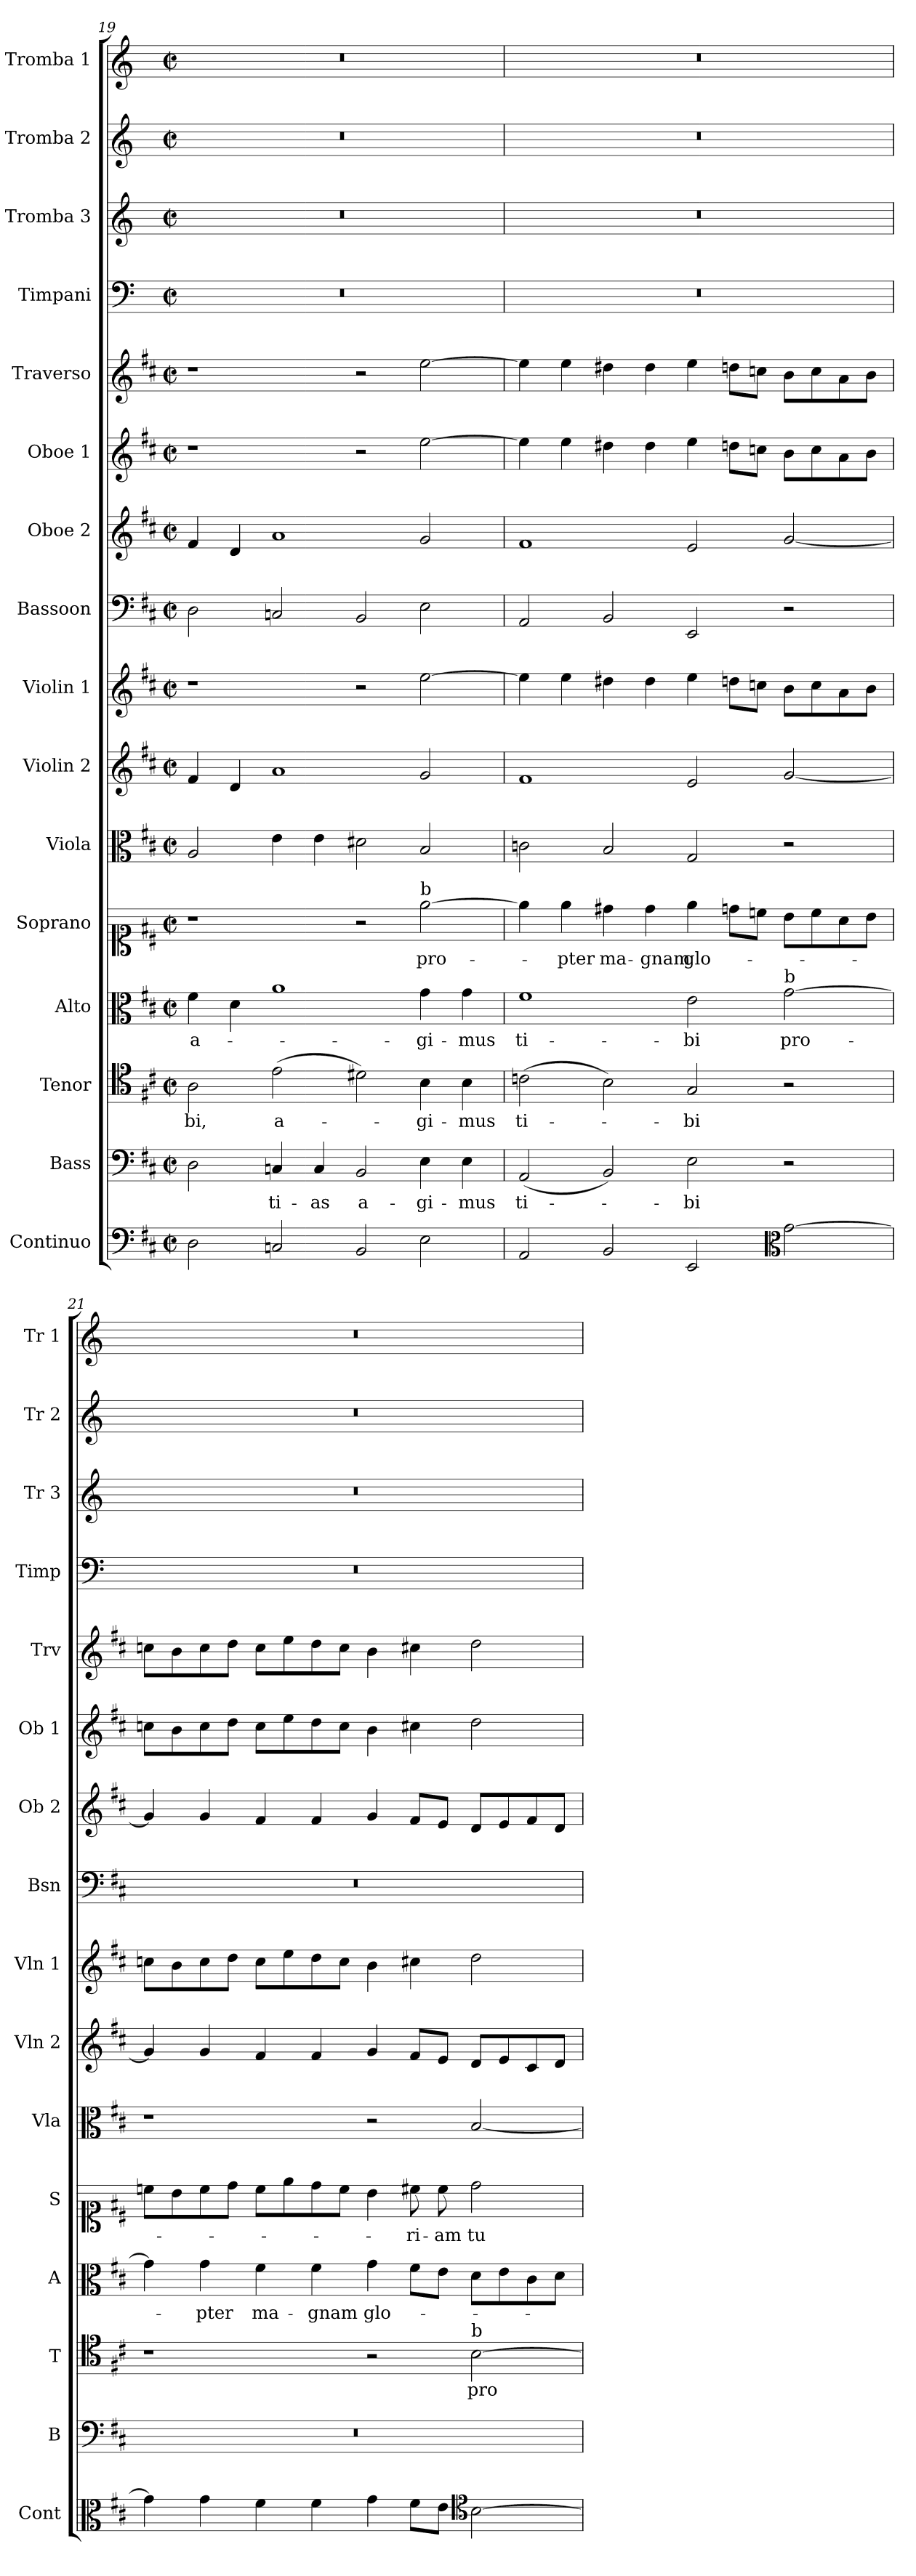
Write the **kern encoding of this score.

**kern	**kern	**text	**kern	**text	**kern	**text	**kern	**text	**kern	**kern	**kern	**kern	**kern	**kern	**kern	**kern	**kern	**kern	**kern
*part16	*part15	*part15	*part14	*part14	*part13	*part13	*part12	*part12	*part11	*part10	*part9	*part8	*part7	*part6	*part5	*part4	*part3	*part2	*part1
*staff16	*staff15	*staff15	*staff14	*staff14	*staff13	*staff13	*staff12	*staff12	*staff11	*staff10	*staff9	*staff8	*staff7	*staff6	*staff5	*staff4	*staff3	*staff2	*staff1
*I"Continuo	*I"Bass	*	*I"Tenor	*	*I"Alto	*	*I"Soprano	*	*I"Viola	*I"Violin 2	*I"Violin 1	*I"Bassoon	*I"Oboe 2	*I"Oboe 1	*I"Traverso	*I"Timpani	*I"Tromba 3	*I"Tromba 2	*I"Tromba 1
*I'Cont	*I'B	*	*I'T	*	*I'A	*	*I'S	*	*I'Vla	*I'Vln 2	*I'Vln 1	*I'Bsn	*I'Ob 2	*I'Ob 1	*I'Trv	*I'Timp	*I'Tr 3	*I'Tr 2	*I'Tr 1
*clefF4	*clefF4	*	*clefC4	*	*clefC3	*	*clefC1	*	*clefC3	*clefG2	*clefG2	*clefF4	*clefG2	*clefG2	*clefG2	*clefF4	*clefG2	*clefG2	*clefG2
*	*	*	*	*	*	*	*	*	*	*	*	*	*	*	*	*ITrd-1c-2	*ITrd-1c-2	*ITrd-1c-2	*ITrd-1c-2
*k[f#c#]	*k[f#c#]	*	*k[f#c#]	*	*k[f#c#]	*	*k[f#c#]	*	*k[f#c#]	*k[f#c#]	*k[f#c#]	*k[f#c#]	*k[f#c#]	*k[f#c#]	*k[f#c#]	*k[f#c#]	*k[f#c#]	*k[f#c#]	*k[f#c#]
*M4/2	*M4/2	*	*M4/2	*	*M4/2	*	*M4/2	*	*M4/2	*M4/2	*M4/2	*M4/2	*M4/2	*M4/2	*M4/2	*M4/2	*M4/2	*M4/2	*M4/2
*met(c|)	*met(c|)	*	*met(c|)	*	*met(c|)	*	*met(c|)	*	*met(c|)	*met(c|)	*met(c|)	*met(c|)	*met(c|)	*met(c|)	*met(c|)	*met(c|)	*met(c|)	*met(c|)	*met(c|)
=19	=19	=19	=19	=19	=19	=19	=19	=19	=19	=19	=19	=19	=19	=19	=19	=19	=19	=19	=19
!	!	!	!	!LO:LY:b	!	!LO:LY:b	!	!	!	!	!	!	!	!	!	!	!	!	!
2D\	2D\	.	2A\	-bi,	4f#\	a-	1r	.	2A/	4f#/	1r	2D\	4f#/	1r	1r	0r	0r	0r	0r
.	.	.	.	.	4d\	.	.	.	.	4d/	.	.	4d/	.	.	.	.	.	.
!	!	!LO:LY:b	!	!LO:LY:b	!	!	!	!	!	!	!	!	!	!	!	!	!	!	!
2Cn/	4Cn/	-ti-	(2e\	a-	1a	.	.	.	4e\	1a	.	2Cn/	1a	.	.	.	.	.	.
!	!	!LO:LY:b	!	!	!	!	!	!	!	!	!	!	!	!	!	!	!	!	!
.	4C/	-as	.	.	.	.	.	.	4e\	.	.	.	.	.	.	.	.	.	.
!	!	!LO:LY:b	!	!	!	!	!	!	!	!	!	!	!	!	!	!	!	!	!
2BB/	2BB/	a-	2d#X\)	.	.	.	2r	.	2d#X\	.	2r	2BB/	.	2r	2r	.	.	.	.
!	!	!	!	!	!	!	!LO:TX:a:t=b	!	!	!	!	!	!	!	!	!	!	!	!
!	!	!LO:LY:b	!	!LO:LY:b	!	!LO:LY:b	!	!LO:LY:b	!	!	!	!	!	!	!	!	!	!	!
2E\	4E\	-gi-	4B\	-gi-	4g\	-gi-	[2ee\	pro-	2B/	2g/	[2ee\	2E\	2g/	[2ee\	[2ee\	.	.	.	.
!	!	!LO:LY:b	!	!LO:LY:b	!	!LO:LY:b	!	!	!	!	!	!	!	!	!	!	!	!	!
.	4E\	-mus	4B\	-mus	4g\	-mus	.	.	.	.	.	.	.	.	.	.	.	.	.
=20	=20	=20	=20	=20	=20	=20	=20	=20	=20	=20	=20	=20	=20	=20	=20	=20	=20	=20	=20
!	!	!LO:LY:b	!	!LO:LY:b	!	!LO:LY:b	!	!	!	!	!	!	!	!	!	!	!	!	!
2AA/	(2AA/	ti-	(2cn\	ti-	1f#	ti-	4ee\]	.	2cn\	1f#	4ee\]	2AA/	1f#	4ee\]	4ee\]	0r	0r	0r	0r
!	!	!	!	!	!	!	!	!LO:LY:b	!	!	!	!	!	!	!	!	!	!	!
.	.	.	.	.	.	.	4ee\	-pter	.	.	4ee\	.	.	4ee\	4ee\	.	.	.	.
!	!	!	!	!	!	!	!	!LO:LY:b	!	!	!	!	!	!	!	!	!	!	!
2BB/	2BB/)	.	2B\)	.	.	.	4dd#X\	ma-	2B/	.	4dd#X\	2BB/	.	4dd#X\	4dd#X\	.	.	.	.
!	!	!	!	!	!	!	!	!LO:LY:b	!	!	!	!	!	!	!	!	!	!	!
.	.	.	.	.	.	.	4dd#\	-gnam	.	.	4dd#\	.	.	4dd#\	4dd#\	.	.	.	.
!	!	!LO:LY:b	!	!LO:LY:b	!	!LO:LY:b	!	!LO:LY:b	!	!	!	!	!	!	!	!	!	!	!
2EE/	2E\	-bi	2G/	-bi	2e\	-bi	4ee\	glo-	2G/	2e/	4ee\	2EE/	2e/	4ee\	4ee\	.	.	.	.
.	.	.	.	.	.	.	8ddn\L	.	.	.	8ddn\L	.	.	8ddn\L	8ddn\L	.	.	.	.
.	.	.	.	.	.	.	8ccn\J	.	.	.	8ccn\J	.	.	8ccn\J	8ccn\J	.	.	.	.
*clefC3	*	*	*	*	*	*	*	*	*	*	*	*	*	*	*	*	*	*	*
!	!	!	!	!	!LO:TX:a:t=b	!	!	!	!	!	!	!	!	!	!	!	!	!	!
!	!	!	!	!	!	!LO:LY:b	!	!	!	!	!	!	!	!	!	!	!	!	!
[2g\	2r	.	2r	.	[2g\	pro-	8b\L	.	2r	[2g/	8b\L	2r	[2g/	8b\L	8b\L	.	.	.	.
.	.	.	.	.	.	.	8cc\	.	.	.	8cc\	.	.	8cc\	8cc\	.	.	.	.
.	.	.	.	.	.	.	8a\	.	.	.	8a\	.	.	8a\	8a\	.	.	.	.
.	.	.	.	.	.	.	8b\J	.	.	.	8b\J	.	.	8b\J	8b\J	.	.	.	.
=21	=21	=21	=21	=21	=21	=21	=21	=21	=21	=21	=21	=21	=21	=21	=21	=21	=21	=21	=21
4g\]	0r	.	1r	.	4g\]	.	8ccn\L	.	1r	4g/]	8ccn\L	0r	4g/]	8ccn\L	8ccn\L	0r	0r	0r	0r
.	.	.	.	.	.	.	8b\	.	.	.	8b\	.	.	8b\	8b\	.	.	.	.
!	!	!	!	!	!	!LO:LY:b	!	!	!	!	!	!	!	!	!	!	!	!	!
4g\	.	.	.	.	4g\	-pter	8cc\	.	.	4g/	8cc\	.	4g/	8cc\	8cc\	.	.	.	.
.	.	.	.	.	.	.	8dd\J	.	.	.	8dd\J	.	.	8dd\J	8dd\J	.	.	.	.
!	!	!	!	!	!	!LO:LY:b	!	!	!	!	!	!	!	!	!	!	!	!	!
4f#\	.	.	.	.	4f#\	ma-	8cc\L	.	.	4f#/	8cc\L	.	4f#/	8cc\L	8cc\L	.	.	.	.
.	.	.	.	.	.	.	8ee\	.	.	.	8ee\	.	.	8ee\	8ee\	.	.	.	.
!	!	!	!	!	!	!LO:LY:b	!	!	!	!	!	!	!	!	!	!	!	!	!
4f#\	.	.	.	.	4f#\	-gnam	8dd\	.	.	4f#/	8dd\	.	4f#/	8dd\	8dd\	.	.	.	.
.	.	.	.	.	.	.	8cc\J	.	.	.	8cc\J	.	.	8cc\J	8cc\J	.	.	.	.
!	!	!	!	!	!	!LO:LY:b	!	!	!	!	!	!	!	!	!	!	!	!	!
4g\	.	.	2r	.	4g\	glo-	4b\	.	2r	4g/	4b\	.	4g/	4b\	4b\	.	.	.	.
!	!	!	!	!	!	!	!	!LO:LY:b	!	!	!	!	!	!	!	!	!	!	!
8f#\L	.	.	.	.	8f#\L	.	8cc#X\	-ri-	.	8f#/L	4cc#X\	.	8f#/L	4cc#X\	4cc#X\	.	.	.	.
!	!	!	!	!	!	!	!	!LO:LY:b	!	!	!	!	!	!	!	!	!	!	!
8e\J	.	.	.	.	8e\J	.	8cc#\	-am	.	8e/J	.	.	8e/J	.	.	.	.	.	.
*clefC4	*	*	*	*	*	*	*	*	*	*	*	*	*	*	*	*	*	*	*
!	!	!	!LO:TX:a:t=b	!	!	!	!	!	!	!	!	!	!	!	!	!	!	!	!
!	!	!	!	!LO:LY:b	!	!	!	!LO:LY:b	!	!	!	!	!	!	!	!	!	!	!
[2B\	.	.	[2B\	pro-	8d\L	.	2dd\	tu-	[2B/	8d/L	2dd\	.	8d/L	2dd\	2dd\	.	.	.	.
.	.	.	.	.	8e\	.	.	.	.	8e/	.	.	8e/	.	.	.	.	.	.
.	.	.	.	.	8c#\	.	.	.	.	8c#/	.	.	8f#/	.	.	.	.	.	.
.	.	.	.	.	8d\J	.	.	.	.	8d/J	.	.	8d/J	.	.	.	.	.	.
=	=	=	=	=	=	=	=	=	=	=	=	=	=	=	=	=	=	=	=
*-	*-	*-	*-	*-	*-	*-	*-	*-	*-	*-	*-	*-	*-	*-	*-	*-	*-	*-	*-
